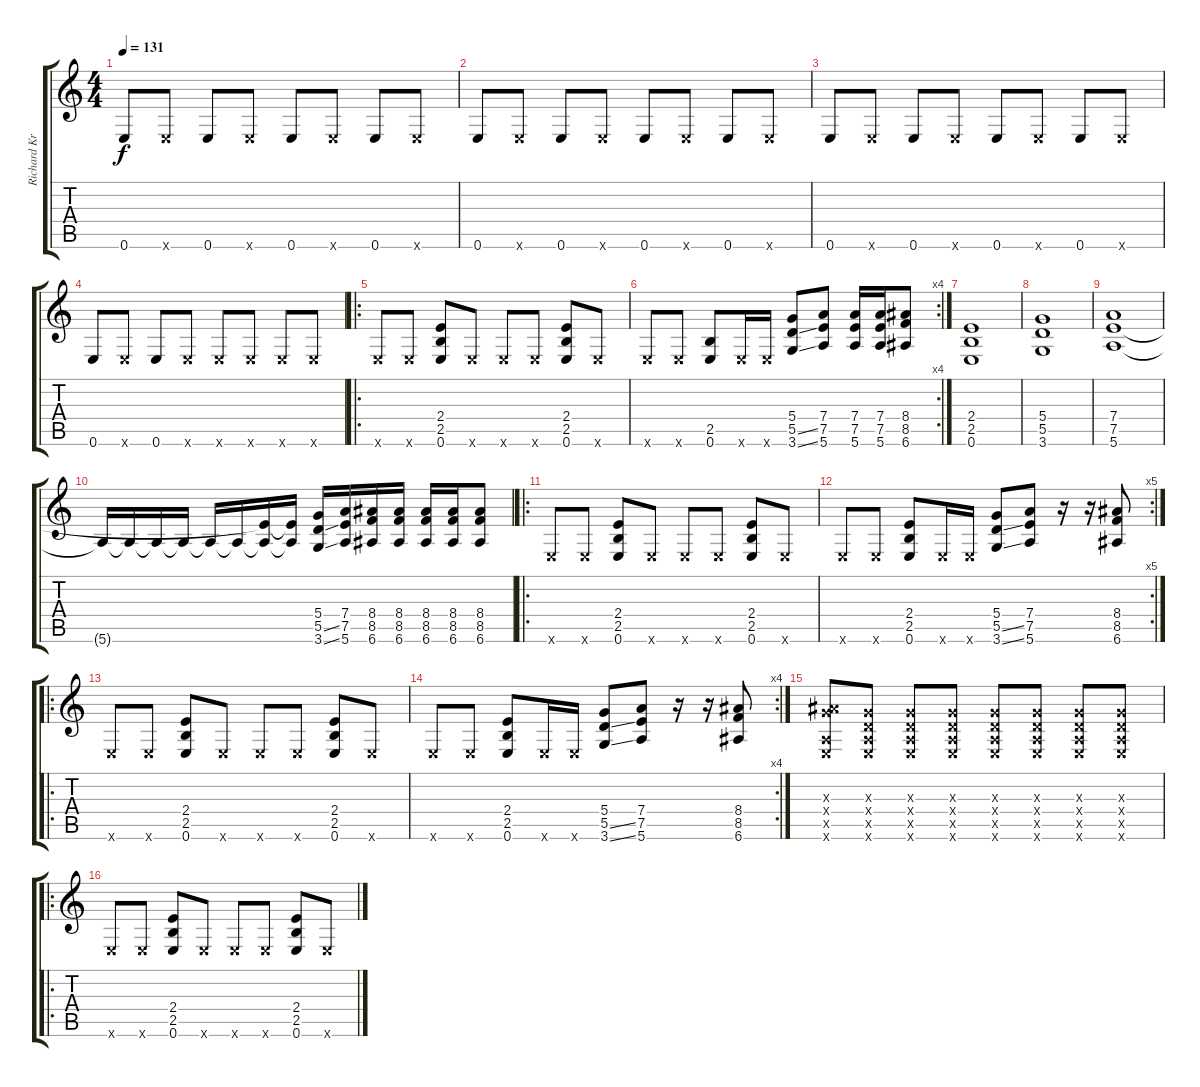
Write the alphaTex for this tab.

\track ("Richard Kruspe" "Richard Kr") {instrument distortionguitar}
\staff {score tabs}
\tuning (E4 B3 G3 D3 A2 E2) {hide}
\ts (4 4)
\tempo 131
\clef g2
\ks c
0.6.8{dy f} 0.6{x}.8 0.6.8 0.6{x}.8 0.6.8 0.6{x}.8 0.6.8 0.6{x}.8 |
0.6.8 0.6{x}.8 0.6.8 0.6{x}.8 0.6.8 0.6{x}.8 0.6.8 0.6{x}.8 |
0.6.8 0.6{x}.8 0.6.8 0.6{x}.8 0.6.8 0.6{x}.8 0.6.8 0.6{x}.8 |
0.6.8 0.6{x}.8 0.6.8 0.6{x}.8 0.6{x}.8 0.6{x}.8 0.6{x}.8 0.6{x}.8 |
\ro
0.6{x}.8 0.6{x}.8 (2.4 2.5 0.6).8 0.6{x}.8 0.6{x}.8 0.6{x}.8 (2.4 2.5 0.6).8 0.6{x}.8 |
\rc 4
0.6{x}.8 0.6{x}.8 (2.5 0.6).8 0.6{x}.16 0.6{x}.16 (5.4 5.5{ss} 3.6{ss}).8 (7.4 7.5 5.6).8 (7.4 7.5 5.6).16 (7.4 7.5 5.6).16 (8.4 8.5 6.6).8 |
(2.4 2.5 0.6).1 |
(5.4 5.5 3.6).1 |
(7.4 7.5 5.6).1 |
5.6{t}.16 5.6{t}.16 5.6{t}.16 5.6{t}.16 5.6{t}.16 5.6{t}.16 (7.5{t} 5.6{t}).16 (7.5{t} 5.6{t}).16 (5.4 5.5{ss} 3.6{ss}).16 (7.4 7.5 5.6).16 (8.4 8.5 6.6).16 (8.4 8.5 6.6).16 (8.4 8.5 6.6).16 (8.4 8.5 6.6).16 (8.4 8.5 6.6).8 |
\ro
0.6{x}.8{instrument acousticguitarsteel} 0.6{x}.8 (2.4 2.5 0.6).8 0.6{x}.8 0.6{x}.8 0.6{x}.8 (2.4 2.5 0.6).8 0.6{x}.8 |
\rc 5
0.6{x}.8 0.6{x}.8 (2.4 2.5 0.6).8 0.6{x}.16 0.6{x}.16 (5.4 5.5{ss} 3.6{ss}).8 (7.4 7.5 5.6).8 r.16 r.16 (8.4 8.5 6.6).8 |
\ro
0.6{x}.8{instrument acousticguitarsteel} 0.6{x}.8 (2.4 2.5 0.6).8 0.6{x}.8 0.6{x}.8 0.6{x}.8 (2.4 2.5 0.6).8 0.6{x}.8 |
\rc 4
0.6{x}.8 0.6{x}.8 (2.4 2.5 0.6).8 0.6{x}.16 0.6{x}.16 (5.4 5.5{ss} 3.6{ss}).8 (7.4 7.5 5.6).8 r.16 r.16 (8.4 8.5 6.6).8 |
(0.3{x} 8.4{x} 0.5{x} 0.6{x}).8{instrument distortionguitar} (0.3{x} 0.4{x} 0.5{x} 0.6{x}).8 (0.3{x} 0.4{x} 0.5{x} 0.6{x}).8 (0.3{x} 0.4{x} 0.5{x} 0.6{x}).8 (0.3{x} 0.4{x} 0.5{x} 0.6{x}).8 (0.3{x} 0.4{x} 0.5{x} 0.6{x}).8 (0.3{x} 0.4{x} 0.5{x} 0.6{x}).8 (0.3{x} 0.4{x} 0.5{x} 0.6{x}).8 |
\ro
0.6{x}.8 0.6{x}.8 (2.4 2.5 0.6).8 0.6{x}.8 0.6{x}.8 0.6{x}.8 (2.4 2.5 0.6).8 0.6{x}.8
